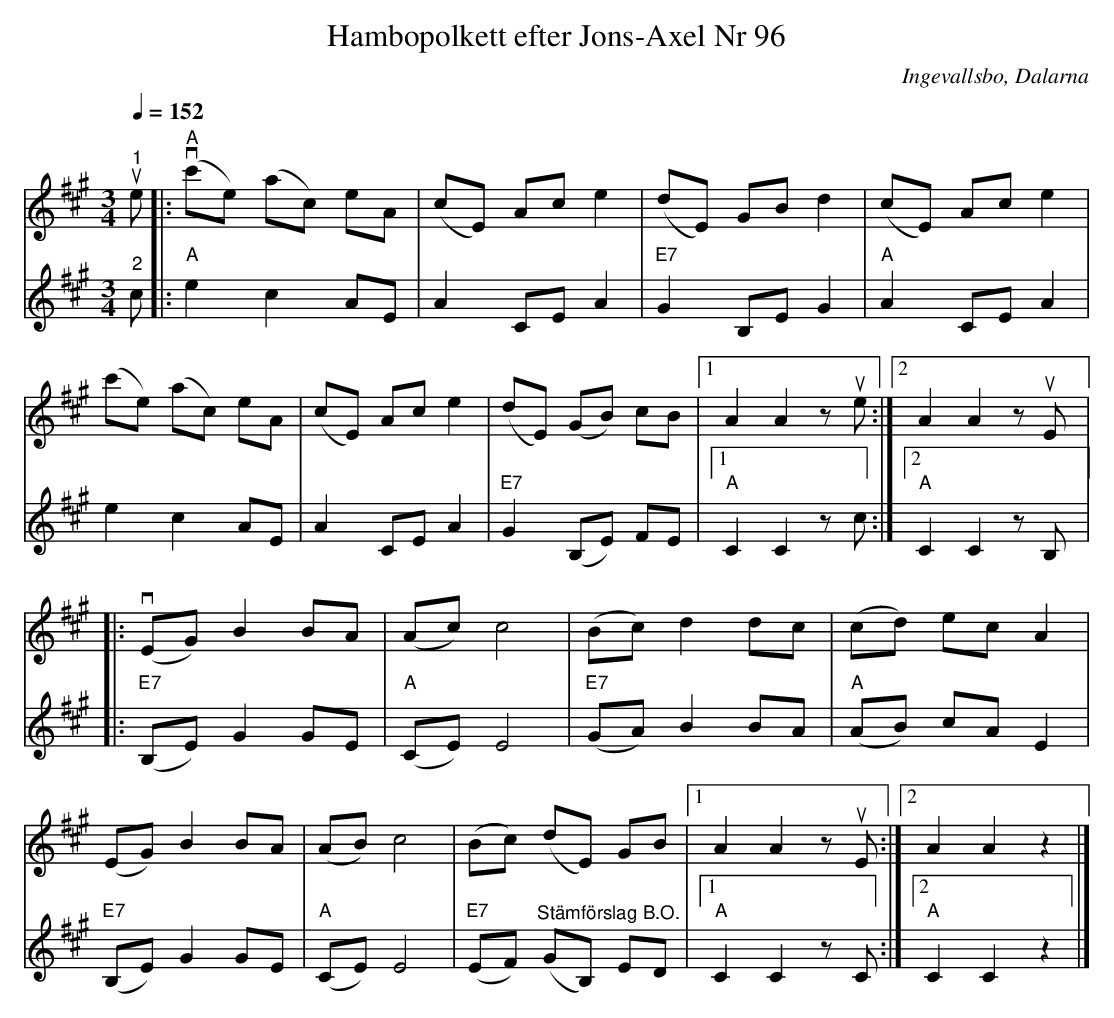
X:1
T:Hambopolkett efter Jons-Axel Nr 96
O:Ingevallsbo, Dalarna
L:1/8
Q:1/4=152
M:3/4
K:A
V:1
"^1"u e |:v"A" (c'e) (ac) eA | (cE) Ac e2 | (dE) GB d2 | (cE) Ac e2 |
(c'e) (ac) eA | (cE) Ac e2 | (dE) (GB) cB |1 A2 A2 zu e :|2 A2 A2 zu E |:
v (EG) B2 BA | (Ac) c4 | (Bc) d2 dc | (cd) ec A2 |
(EG) B2 BA | (AB) c4 | (Bc) (dE) GB |1 A2 A2 zu E :|2 A2 A2 z2 |]
V:2
"^2" c |: "A" e2 c2 AE | A2 CE A2 |"E7" G2 B,E G2 |"A" A2 CE A2 | e2 c2 AE | A2 CE A2 |
"E7" G2 (B,E) FE |1"A" C2 C2 z c :|2"A" C2 C2 z B, |:"E7" (B,E) G2 GE |"A" (CE) E4 |
"E7" (GA) B2 BA |"A" (AB) cA E2 |"E7" (B,E) G2 GE |"A" (CE) E4 |"E7" (EF) "^Stämförslag B.O."  (GB,) ED |1 "A" C2 C2 z C :|2"A" C2 C2 z2 |]
